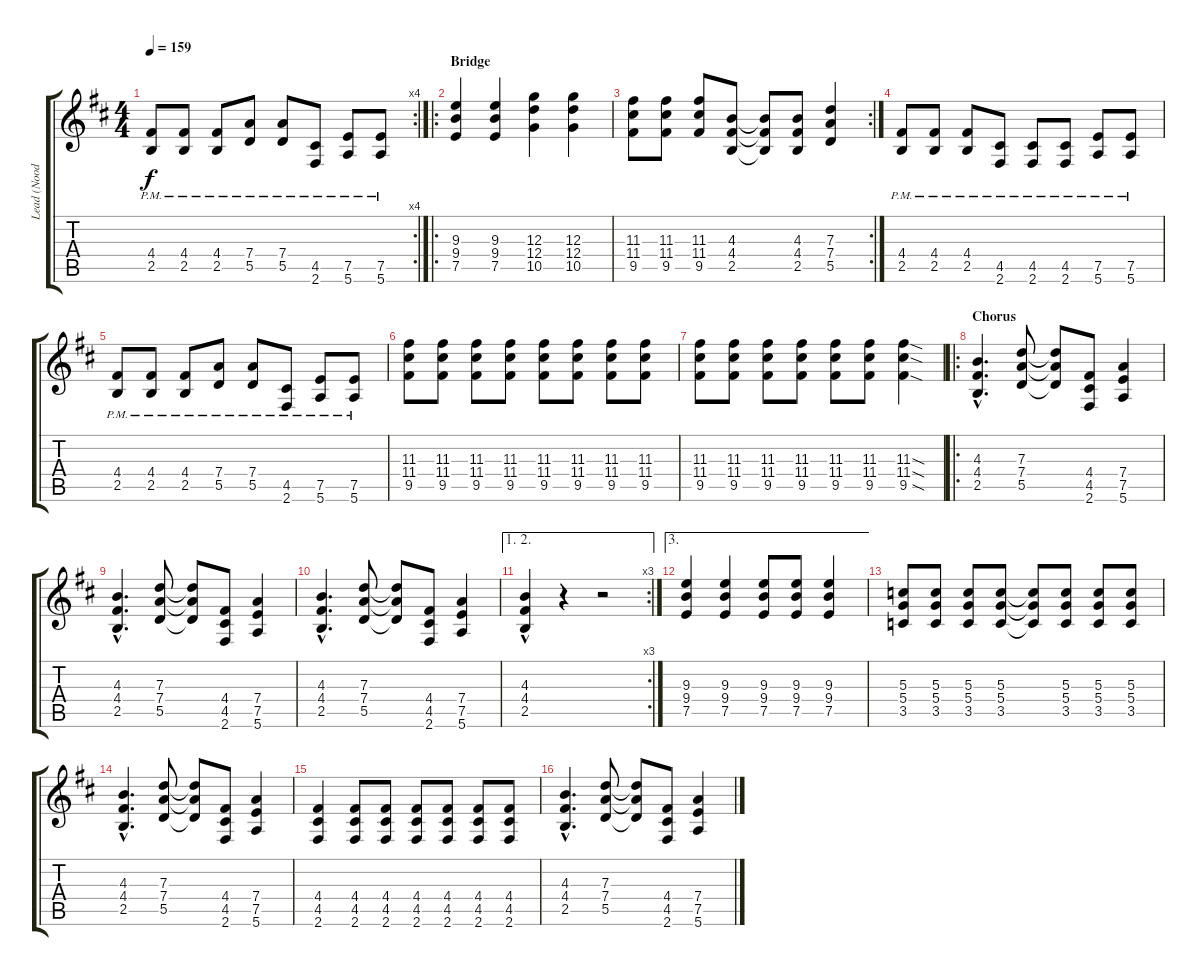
\track ("Lead (Noodles)" "Lead (Nood") {instrument distortionguitar}
\staff {score tabs}
\tuning (E4 B3 G3 D3 A2 E2) {hide}
\rc 4
\ts (4 4)
\tempo 159
\clef g2
\ks d
(4.4{pm} 2.5{pm}).8{dy f} (4.4{pm} 2.5{pm}).8 (4.4{pm} 2.5{pm}).8 (7.4{pm} 5.5{pm}).8 (7.4{pm} 5.5{pm}).8 (4.5{pm} 2.6{pm}).8 (7.5{pm} 5.6{pm}).8 (7.5{pm} 5.6{pm}).8 |
\ro
\section ("" "Bridge")
(9.3 9.4 7.5).4 (9.3 9.4 7.5).4 (12.3 12.4 10.5).4 (12.3 12.4 10.5).4 |
\rc 2
(11.3 11.4 9.5).8 (11.3 11.4 9.5).8 (11.3 11.4 9.5).8 (4.3 4.4 2.5).8 (4.3{t} 4.4{t} 2.5{t}).8 (4.3 4.4 2.5).8 (7.3 7.4 5.5).4 |
(4.4{pm} 2.5{pm}).8 (4.4{pm} 2.5{pm}).8 (4.4{pm} 2.5{pm}).8 (4.5{pm} 2.6{pm}).8 (4.5{pm} 2.6{pm}).8 (4.5{pm} 2.6{pm}).8 (7.5{pm} 5.6{pm}).8 (7.5{pm} 5.6{pm}).8 |
(4.4{pm} 2.5{pm}).8 (4.4{pm} 2.5{pm}).8 (4.4{pm} 2.5{pm}).8 (7.4{pm} 5.5{pm}).8 (7.4{pm} 5.5{pm}).8 (4.5{pm} 2.6{pm}).8 (7.5{pm} 5.6{pm}).8 (7.5{pm} 5.6{pm}).8 |
(11.3 11.4 9.5).8 (11.3 11.4 9.5).8 (11.3 11.4 9.5).8 (11.3 11.4 9.5).8 (11.3 11.4 9.5).8 (11.3 11.4 9.5).8 (11.3 11.4 9.5).8 (11.3 11.4 9.5).8 |
(11.3 11.4 9.5).8 (11.3 11.4 9.5).8 (11.3 11.4 9.5).8 (11.3 11.4 9.5).8 (11.3 11.4 9.5).8 (11.3 11.4 9.5).8 (11.3{sod} 11.4{sod} 9.5{sod}).4 |
\ro
\section ("" "Chorus")
(4.3{hac} 4.4{hac} 2.5{hac}).4{d} (7.3 7.4 5.5).8 (7.3{t} 7.4{t} 5.5{t}).8 (4.4 4.5 2.6).8 (7.4 7.5 5.6).4 |
(4.3{hac} 4.4{hac} 2.5{hac}).4{d} (7.3 7.4 5.5).8 (7.3{t} 7.4{t} 5.5{t}).8 (4.4 4.5 2.6).8 (7.4 7.5 5.6).4 |
(4.3{hac} 4.4{hac} 2.5{hac}).4{d} (7.3 7.4 5.5).8 (7.3{t} 7.4{t} 5.5{t}).8 (4.4 4.5 2.6).8 (7.4 7.5 5.6).4 |
\ae (1 2)
\rc 3
(4.3 4.4 2.5{hac}).4 r.4 r.2 |
\ae 3
(9.3 9.4 7.5).4 (9.3 9.4 7.5).4 (9.3 9.4 7.5).8 (9.3 9.4 7.5).8 (9.3 9.4 7.5).4 |
(5.3 5.4 3.5).8 (5.3 5.4 3.5).8 (5.3 5.4 3.5).8 (5.3 5.4 3.5).8 (5.3{t} 5.4{t} 3.5{t}).8 (5.3 5.4 3.5).8 (5.3 5.4 3.5).8 (5.3 5.4 3.5).8 |
(4.3{hac} 4.4{hac} 2.5{hac}).4{d} (7.3 7.4 5.5).8 (7.3{t} 7.4{t} 5.5{t}).8 (4.4 4.5 2.6).8 (7.4 7.5 5.6).4 |
(4.4 4.5 2.6).4 (4.4 4.5 2.6).8 (4.4 4.5 2.6).8 (4.4 4.5 2.6).8 (4.4 4.5 2.6).8 (4.4 4.5 2.6).8 (4.4 4.5 2.6).8 |
(4.3{hac} 4.4{hac} 2.5{hac}).4{d} (7.3 7.4 5.5).8 (7.3{t} 7.4{t} 5.5{t}).8 (4.4 4.5 2.6).8 (7.4 7.5 5.6).4
